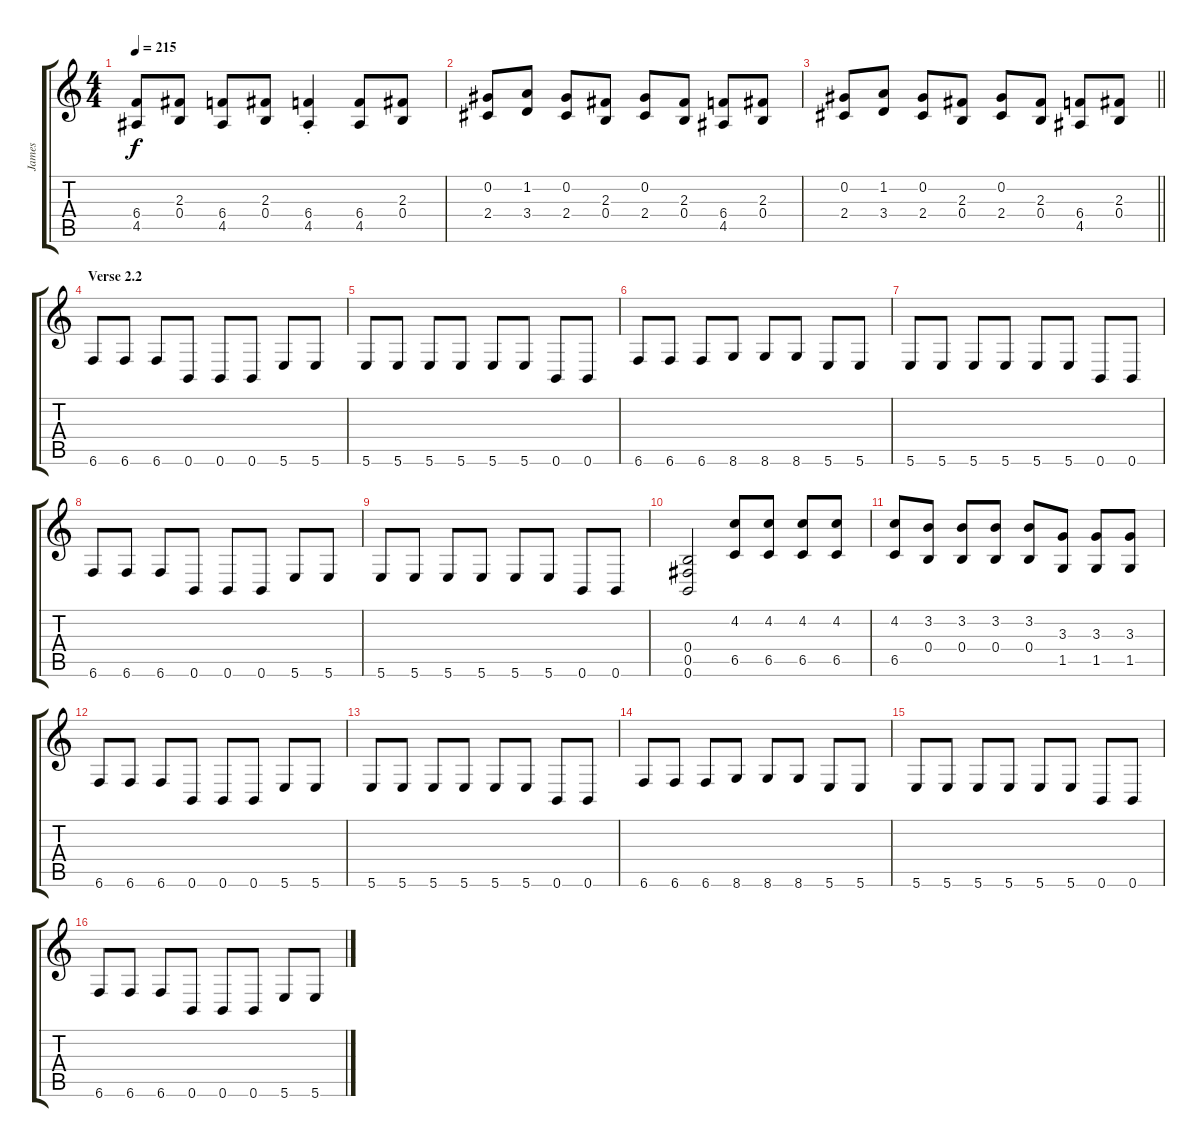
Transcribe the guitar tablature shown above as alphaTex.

\track ("James" "James") {instrument distortionguitar}
\staff {score tabs}
\tuning (Db4 Ab3 E3 B2 Gb2 B1) {hide}
\ts (4 4)
\tempo 215
\clef g2
\ks c
(6.4 4.5).8{dy f} (2.3 0.4).8 (6.4 4.5).8 (2.3 0.4).8 (6.4{st} 4.5{st}).4 (6.4 4.5).8 (2.3 0.4).8 |
(0.2 2.4).8 (1.2 3.4).8 (0.2 2.4).8 (2.3 0.4).8 (0.2 2.4).8 (2.3 0.4).8 (6.4 4.5).8 (2.3 0.4).8 |
\barLineRight lightlight
(0.2 2.4).8 (1.2 3.4).8 (0.2 2.4).8 (2.3 0.4).8 (0.2 2.4).8 (2.3 0.4).8 (6.4 4.5).8 (2.3 0.4).8 |
\section ("" "Verse 2.2")
6.6.8 6.6.8 6.6.8 0.6.8 0.6.8 0.6.8 5.6.8 5.6.8 |
5.6.8 5.6.8 5.6.8 5.6.8 5.6.8 5.6.8 0.6.8 0.6.8 |
6.6.8 6.6.8 6.6.8 8.6.8 8.6.8 8.6.8 5.6.8 5.6.8 |
5.6.8 5.6.8 5.6.8 5.6.8 5.6.8 5.6.8 0.6.8 0.6.8 |
6.6.8 6.6.8 6.6.8 0.6.8 0.6.8 0.6.8 5.6.8 5.6.8 |
5.6.8 5.6.8 5.6.8 5.6.8 5.6.8 5.6.8 0.6.8 0.6.8 |
(0.4 0.5 0.6).2 (4.2 6.5).8 (4.2 6.5).8 (4.2 6.5).8 (4.2 6.5).8 |
(4.2 6.5).8 (3.2 0.4).8 (3.2 0.4).8 (3.2 0.4).8 (3.2 0.4).8 (3.3 1.5).8 (3.3 1.5).8 (3.3 1.5).8 |
6.6.8 6.6.8 6.6.8 0.6.8 0.6.8 0.6.8 5.6.8 5.6.8 |
5.6.8 5.6.8 5.6.8 5.6.8 5.6.8 5.6.8 0.6.8 0.6.8 |
6.6.8 6.6.8 6.6.8 8.6.8 8.6.8 8.6.8 5.6.8 5.6.8 |
5.6.8 5.6.8 5.6.8 5.6.8 5.6.8 5.6.8 0.6.8 0.6.8 |
6.6.8 6.6.8 6.6.8 0.6.8 0.6.8 0.6.8 5.6.8 5.6.8
